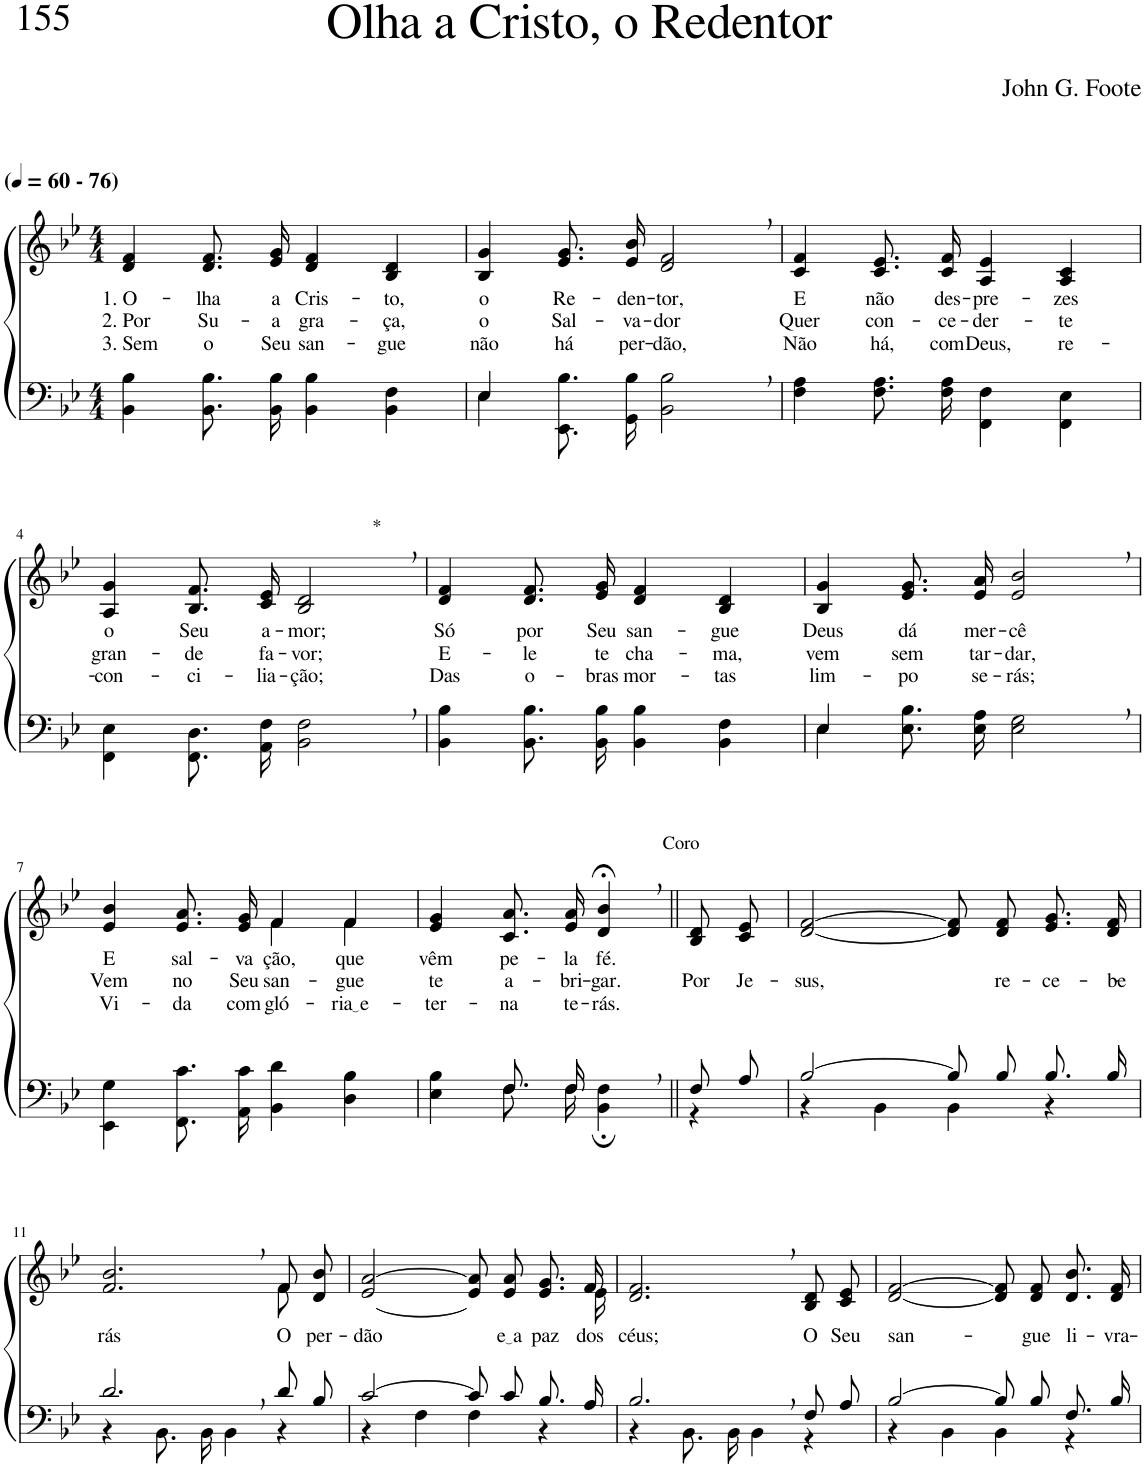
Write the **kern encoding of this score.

**kern	**kern	**text	**text	**text
*part2	*part1	*part1	*part1	*part1
*staff2	*staff1	*staff1	*staff1	*staff1
*I"Parte III e IV	*I"Parte I e II	*	*	*
*clefF4	*clefG2	*	*	*
*Trd-1c-2	*Trd-1c-2	*	*	*
*k[b-e-]	*k[b-e-]	*	*	*
*M4/4	*M4/4	*	*	*
*MM60	*MM60	*	*	*
=1	=1	=1	=1	=1
!	!LO:TX:a:B:t=(	!	!	!
!	!LO:TX:a:B:t=- 76)	!	!	!
!	!	!LO:LY:b	!LO:LY:b	!LO:LY:b
4BB-\ 4B-\	4d/ 4f/	1. O-	2. Por	3. Sem
!	!	!LO:LY:b	!LO:LY:b	!LO:LY:b
8.BB-\ 8.B-\L	8.d/ 8.f/L	-lha	Su-	o
!	!	!LO:LY:b	!LO:LY:b	!LO:LY:b
16BB-\ 16B-\Jk	16e-/ 16g/Jk	a	-a	Seu
!	!	!LO:LY:b	!LO:LY:b	!LO:LY:b
4BB-\ 4B-\	4d/ 4f/	Cris-	gra-	san-
!	!	!LO:LY:b	!LO:LY:b	!LO:LY:b
4BB-\ 4F\	4B-/ 4d/	-to,	-ça,	-gue
=2	=2	=2	=2	=2
*^	*	*	*	*
!	!	!	!LO:LY:b	!LO:LY:b	!LO:LY:b
4E-/	4E-\	4B-/ 4g/	o	o	não
!	!	!	!LO:LY:b	!LO:LY:b	!LO:LY:b
2.ryy	8.EE-/ 8.B-/L	8.e-/ 8.g/L	Re-	Sal-	há
!	!	!	!LO:LY:b	!LO:LY:b	!LO:LY:b
.	16GG/ 16B-/Jk	16e-/ 16b-/Jk	-den-	-va-	per-
!	!	!	!LO:LY:b	!LO:LY:b	!LO:LY:b
.	2BB-\ 2B-\	2d/, 2f/,	-tor,	-dor	-dão,
=3	=3	=3	=3	=3	=3
!	!	!	!LO:LY:b	!LO:LY:b	!LO:LY:b
*v	*v	*	*	*	*
4F\ 4A\	4c/ 4f/	E	Quer	Não
!	!	!LO:LY:b	!LO:LY:b	!LO:LY:b
8.F\ 8.A\L	8.c/ 8.e-/L	não	con-	há,
!	!	!LO:LY:b	!LO:LY:b	!LO:LY:b
16F\ 16A\Jk	16c/ 16f/Jk	des-	-ce-	com
!	!	!LO:LY:b	!LO:LY:b	!LO:LY:b
4FF\ 4F\	4A/ 4e-/	-pre-	-der-	Deus,
!	!	!LO:LY:b	!LO:LY:b	!LO:LY:b
4FF\ 4E-\	4A/ 4c/	-zes	-te	re-
!!LO:LB:g=z
=4	=4	=4	=4	=4
!	!	!LO:LY:b	!LO:LY:b	!LO:LY:b
4FF\ 4E-\	4A/ 4g/	o	gran-	-con-
!	!	!LO:LY:b	!LO:LY:b	!LO:LY:b
8.FF/ 8.D/L	8.B-/ 8.f/L	Seu	-de	-ci-
!	!	!LO:LY:b	!LO:LY:b	!LO:LY:b
16AA/ 16F/Jk	16c/ 16e-/Jk	a-	fa-	-lia-
!	!LO:TX:a:t=*	!	!	!
!	!	!LO:LY:b	!LO:LY:b	!LO:LY:b
2BB-\, 2F\,	2B-/, 2d/,	-mor;	-vor;	-ção;
=5	=5	=5	=5	=5
!	!	!LO:LY:b	!LO:LY:b	!LO:LY:b
4BB-\ 4B-\	4d/ 4f/	Só	E-	Das
!	!	!LO:LY:b	!LO:LY:b	!LO:LY:b
8.BB-\ 8.B-\L	8.d/ 8.f/L	por	-le	o-
!	!	!LO:LY:b	!LO:LY:b	!LO:LY:b
16BB-\ 16B-\Jk	16e-/ 16g/Jk	Seu	te	-bras
!	!	!LO:LY:b	!LO:LY:b	!LO:LY:b
4BB-\ 4B-\	4d/ 4f/	san-	cha-	mor-
!	!	!LO:LY:b	!LO:LY:b	!LO:LY:b
4BB-\ 4F\	4B-/ 4d/	-gue	-ma,	-tas
=6	=6	=6	=6	=6
*^	*	*	*	*
!	!	!	!LO:LY:b	!LO:LY:b	!LO:LY:b
4E-\	4E-/	4B-/ 4g/	Deus	vem	lim-
!	!	!	!LO:LY:b	!LO:LY:b	!LO:LY:b
8.E-\ 8.B-\L	2.ryy	8.e-/ 8.g/L	dá	sem	-po
!	!	!	!LO:LY:b	!LO:LY:b	!LO:LY:b
16E-\ 16A\Jk	.	16e-/ 16a/Jk	mer-	tar-	se-
!	!	!	!LO:LY:b	!LO:LY:b	!LO:LY:b
2E-\, 2G\,	.	2e-/, 2b-/,	-cê	-dar,	-rás;
*v	*v	*	*	*	*
!!LO:LB:g=z
=7	=7	=7	=7	=7
!	!	!LO:LY:b	!LO:LY:b	!LO:LY:b
*	*^	*	*	*
4EE-\ 4G\	4e-/ 4b-/	2ryy	E	Vem	Vi-
!	!	!	!LO:LY:b	!LO:LY:b	!LO:LY:b
8.FF\ 8.c\L	8.e-/ 8.a/L	.	sal-	no	-da
!	!	!	!LO:LY:b	!LO:LY:b	!LO:LY:b
16AA\ 16c\Jk	16e-/ 16g/Jk	.	-va-	Seu	com
!	!	!	!LO:LY:b	!LO:LY:b	!LO:LY:b
4BB-\ 4d\	4f/	4f\	ção,	san-	gló-
!	!	!	!LO:LY:b	!LO:LY:b	!LO:LY:b
4D\ 4B-\	4f/	4f\	que	-gue	ria e
=8	=8	=8	=8	=8	=8
*^	*	*	*	*	*
!	!	!	!	!LO:LY:b	!LO:LY:b	!LO:LY:b
*	*	*v	*v	*	*	*
4ryy	4E-\ 4B-\	4e-/ 4g/	vêm	te	-ter-
!	!	!	!LO:LY:b	!LO:LY:b	!LO:LY:b
8.F/L	8.F\L	8.c/ 8.a/L	pe-	a-	-na
!	!	!	!LO:LY:b	!LO:LY:b	!LO:LY:b
16F/Jk	16F\Jk	16e-/ 16a/Jk	-la	-bri-	te-
!	!	!LO:TX:a:t=Coro	!	!	!
!	!	!	!LO:LY:b	!LO:LY:b	!LO:LY:b
4ryy	4BB-\; 4F\;	4d/;<, 4b-/;<,	fé.	-gar.	-rás.
=9||	=9||	=9||	=9||	=9||	=9||
!	!	!	!	!LO:LY:b	!
8F/L	4r	8B-/ 8d/L	.	Por	.
!	!	!	!	!LO:LY:b	!
8A/J	.	8c/ 8e-/J	.	Je-	.
=10	=10	=10	=10	=10	=10
!	!	!	!	!LO:LY:b	!
[2B-/	4r	[2d/ [2f/	.	-sus,	.
.	4BB-\	.	.	.	.
8B-/L]	4BB-\	8d]/ 8f]/L	.	.	.
!	!	!	!	!LO:LY:b	!
8B-/J	.	8d/ 8f/J	.	re-	.
!	!	!	!	!LO:LY:b	!
8.B-/L	4r	8.e-/ 8.g/L	.	-ce-	.
!	!	!	!	!LO:LY:b	!
16B-/Jk	.	16d/ 16f/Jk	.	-be-	.
!!LO:LB:g=z
=11	=11	=11	=11	=11	=11
!	!	!	!LO:LY:b	!	!
*	*	*^	*	*	*
2.d,/	4r	2.f/, 2.b-/,	2.ryy	rás	.	.
.	8.BB-\L	.	.	.	.	.
.	16BB-\Jk	.	.	.	.	.
.	4BB-\	.	.	.	.	.
!	!	!	!	!LO:LY:b	!	!
8d/L	4r	8f/L	8f\	O	.	.
!	!	!	!	!LO:LY:b	!	!
8B-/J	.	8d/ 8b-/J	8ryy	per-	.	.
=12	=12	=12	=12	=12	=12	=12
!	!	!	!	!LO:LY:b	!	!
[2c/	4r	[2e-/ [2a/	2...ryy	-dão	.	.
.	4F\	.	.	.	.	.
8c/L]	4F\	8e-]/ 8a]/L	.	.	.	.
!	!	!	!	!LO:LY:b	!	!
8c/J	.	8e-/ 8a/J	.	e a	.	.
!	!	!	!	!LO:LY:b	!	!
8.B-/L	4r	8.e-/ 8.g/L	.	paz	.	.
!	!	!	!	!LO:LY:b	!	!
16A/Jk	.	16f/Jk	16e-\	dos	.	.
=13	=13	=13	=13	=13	=13	=13
!	!	!	!	!LO:LY:b	!	!
*	*	*v	*v	*	*	*
2.B-,/	4r	2.d/, 2.f/,	céus;	.	.
.	8.BB-\L	.	.	.	.
.	16BB-\Jk	.	.	.	.
.	4BB-\	.	.	.	.
!	!	!	!LO:LY:b	!	!
8F/L	4r	8B-/ 8d/L	O	.	.
!	!	!	!LO:LY:b	!	!
8A/J	.	8c/ 8e-/J	Seu	.	.
=14	=14	=14	=14	=14	=14
!	!	!	!LO:LY:b	!	!
[2B-/	4r	[2d/ [2f/	san-	.	.
.	4BB-\	.	.	.	.
8B-/L]	4BB-\	8d]/ 8f]/L	.	.	.
!	!	!	!LO:LY:b	!	!
8B-/J	.	8d/ 8f/J	-gue	.	.
!	!	!	!LO:LY:b	!	!
8.F/L	4r	8.d/ 8.b-/L	li-	.	.
!	!	!	!LO:LY:b	!	!
16B-/Jk	.	16d/ 16f/Jk	-vra-	.	.
*v	*v	*	*	*	*
=	=	=	=	=
*-	*-	*-	*-	*-
